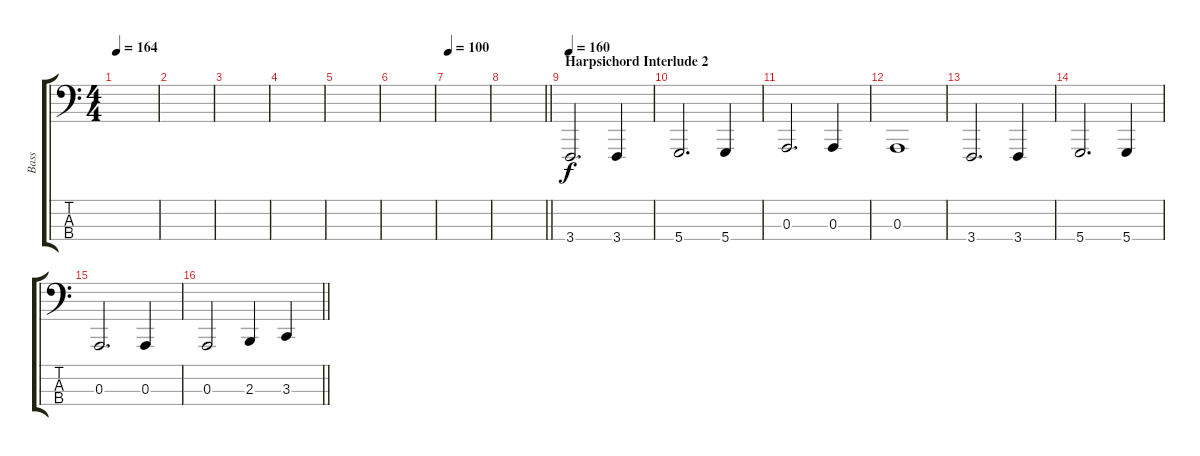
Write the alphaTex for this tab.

\track ("Bass" "Bass") {instrument lead8bassandlead}
\staff {score tabs}
\tuning (G2 D2 A1 D1) {hide}
\ts (4 4)
\tempo 164
\clef f4
\ks c
|
|
|
|
|
|
\tempo 100
|
\barLineRight lightlight
|
\section ("" "Harpsichord Interlude 2")
\tempo 160
3.4.2{d} 3.4.4 |
5.4.2{d} 5.4.4 |
0.3.2{d} 0.3.4 |
0.3.1 |
3.4.2{d} 3.4.4 |
5.4.2{d} 5.4.4 |
0.3.2{d} 0.3.4 |
\barLineRight lightlight
0.3.2 2.3.4 3.3.4
